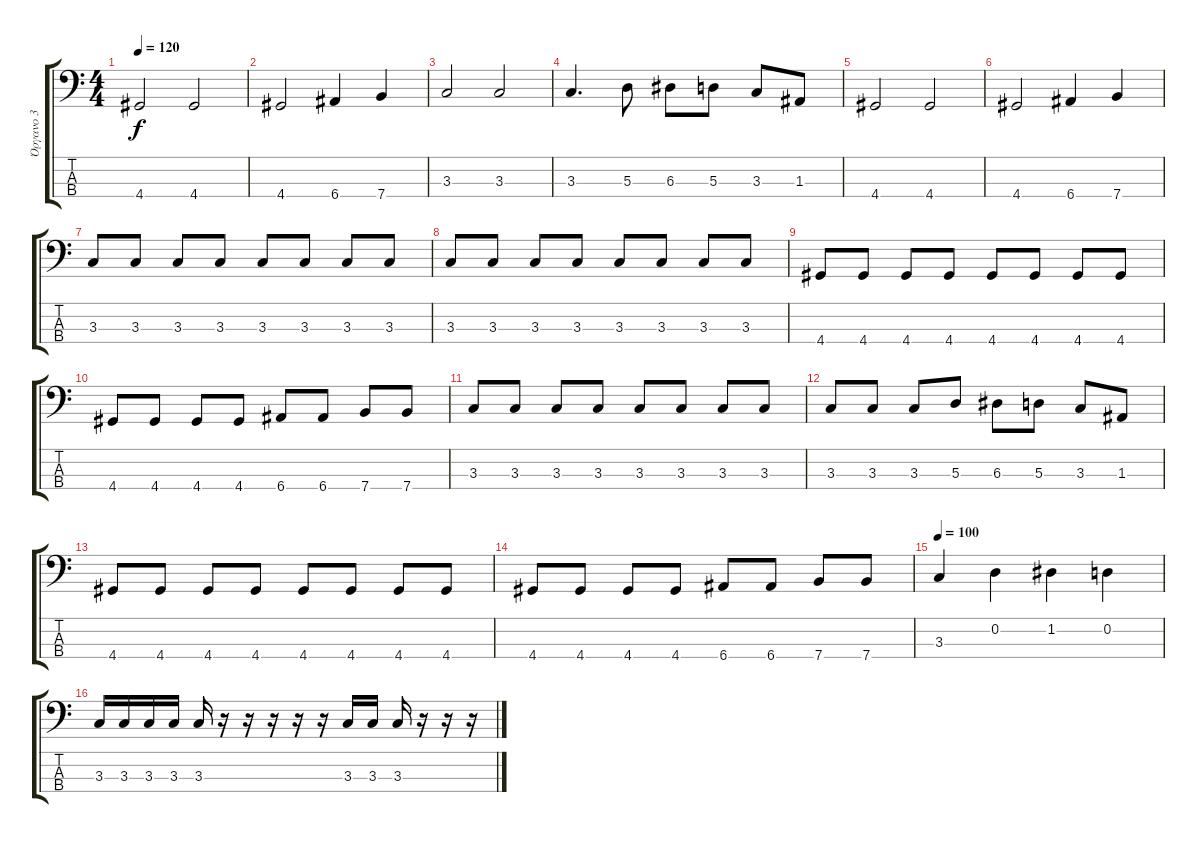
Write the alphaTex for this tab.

\track ("Όργανο 3" "Όργανο 3") {instrument electricbassfinger}
\staff {score tabs}
\tuning (G2 D2 A1 E1) {hide}
\ts (4 4)
\tempo 120
\clef f4
\ks c
4.4.2{dy f} 4.4.2 |
4.4.2 6.4.4 7.4.4 |
3.3.2 3.3.2 |
3.3.4{d} 5.3.8 6.3.8 5.3.8 3.3.8 1.3.8 |
4.4.2 4.4.2 |
4.4.2 6.4.4 7.4.4 |
3.3.8 3.3.8 3.3.8 3.3.8 3.3.8 3.3.8 3.3.8 3.3.8 |
3.3.8 3.3.8 3.3.8 3.3.8 3.3.8 3.3.8 3.3.8 3.3.8 |
4.4.8 4.4.8 4.4.8 4.4.8 4.4.8 4.4.8 4.4.8 4.4.8 |
4.4.8 4.4.8 4.4.8 4.4.8 6.4.8 6.4.8 7.4.8 7.4.8 |
3.3.8 3.3.8 3.3.8 3.3.8 3.3.8 3.3.8 3.3.8 3.3.8 |
3.3.8 3.3.8 3.3.8 5.3.8 6.3.8 5.3.8 3.3.8 1.3.8 |
4.4.8 4.4.8 4.4.8 4.4.8 4.4.8 4.4.8 4.4.8 4.4.8 |
4.4.8 4.4.8 4.4.8 4.4.8 6.4.8 6.4.8 7.4.8 7.4.8 |
\tempo 100
3.3.4 0.2.4 1.2.4 0.2.4 |
3.3.16 3.3.16 3.3.16 3.3.16 3.3.16 r.16 r.16 r.16 r.16 r.16 3.3.16 3.3.16 3.3.16 r.16 r.16 r.16
